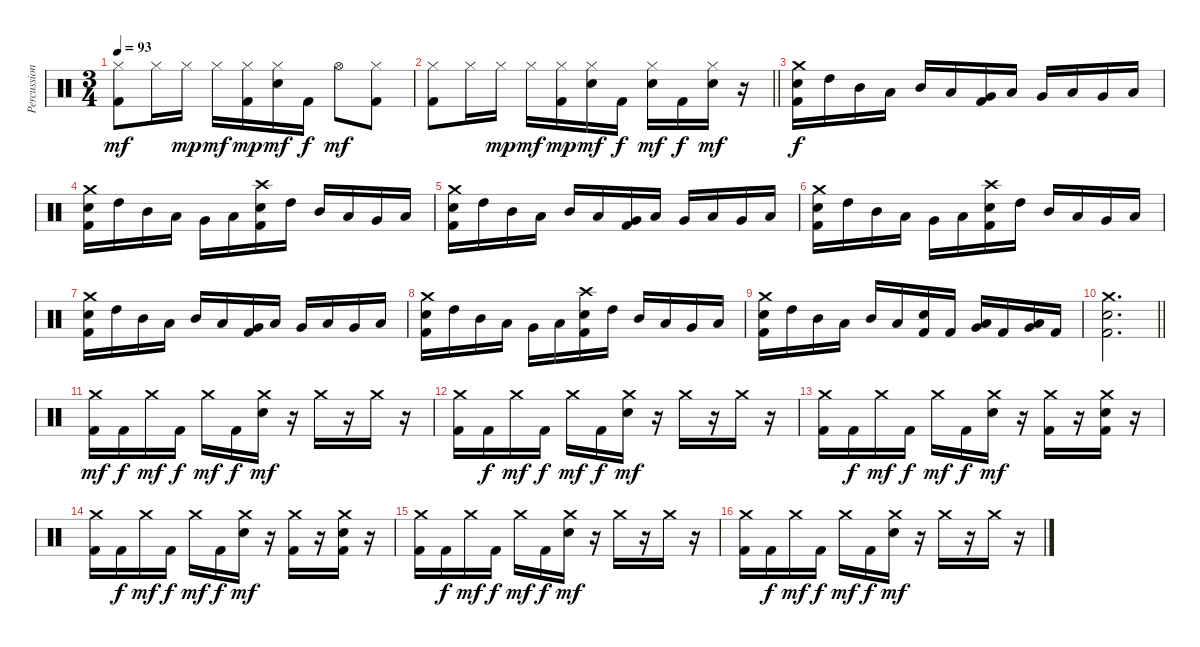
\track ("Percussion" "Percussion") {instrument percussion}
\staff {score}
\articulation defaults
\ts (3 4)
\tempo 93
\clef neutral
\ks c
("Kick (hit) 2" "Hi-Hat (closed)").8{dy mf} "Hi-Hat (closed)".16 "Hi-Hat (closed)".16{dy mp} "Hi-Hat (closed)".16{dy mf} ("Kick (hit) 2" "Hi-Hat (closed)").16{dy mp} ("Snare (hit) 2" "Hi-Hat (closed)").16{dy mf} "Kick (hit) 2".16{dy f} "Hi-Hat (open)".8{dy mf} ("Kick (hit) 2" "Hi-Hat (closed)").8 |
\barLineRight lightlight
("Kick (hit) 2" "Hi-Hat (closed)").8 "Hi-Hat (closed)".16 "Hi-Hat (closed)".16{dy mp} "Hi-Hat (closed)".16{dy mf} ("Kick (hit) 2" "Hi-Hat (closed)").16{dy mp} ("Snare (hit) 2" "Hi-Hat (closed)").16{dy mf} "Kick (hit) 2".16{dy f} ("Snare (hit) 2" "Hi-Hat (closed)").16{dy mf} "Kick (hit) 2".16{dy f} ("Snare (hit) 2" "Hi-Hat (closed)").16{dy mf} r.16 |
("Kick (hit) 2" "Snare (hit) 2" "Crash medium (hit)").16{dy f} "High Tom (hit)".16 "Mid Tom (hit)".16 "Low Tom (hit)".16 "Mid Tom (hit)".16 "Low Tom (hit)".16 ("Kick (hit) 2" "Very Low Tom (hit)").16 "Low Tom (hit)".16 "Very Low Tom (hit)".16 "Low Floor Tom (hit)".16 "Very Low Tom (hit)".16 "Low Floor Tom (hit)".16 |
("Kick (hit) 2" "Snare (hit) 2" "Crash medium (hit)").16 "High Tom (hit)".16 "Mid Tom (hit)".16 "Low Tom (hit)".16 "Very Low Tom (hit)".16 "Low Floor Tom (hit)".16 ("Kick (hit) 2" "Snare (hit) 2" "Crash high (hit)").16 "High Tom (hit)".16 "Mid Tom (hit)".16 "Low Tom (hit)".16 "Very Low Tom (hit)".16 "Low Floor Tom (hit)".16 |
("Kick (hit) 2" "Snare (hit) 2" "Crash medium (hit)").16 "High Tom (hit)".16 "Mid Tom (hit)".16 "Low Tom (hit)".16 "Mid Tom (hit)".16 "Low Tom (hit)".16 ("Kick (hit) 2" "Very Low Tom (hit)").16 "Low Tom (hit)".16 "Very Low Tom (hit)".16 "Low Floor Tom (hit)".16 "Very Low Tom (hit)".16 "Low Floor Tom (hit)".16 |
("Kick (hit) 2" "Snare (hit) 2" "Crash medium (hit)").16 "High Tom (hit)".16 "Mid Tom (hit)".16 "Low Tom (hit)".16 "Very Low Tom (hit)".16 "Low Floor Tom (hit)".16 ("Kick (hit) 2" "Snare (hit) 2" "Crash high (hit)").16 "High Tom (hit)".16 "Mid Tom (hit)".16 "Low Tom (hit)".16 "Very Low Tom (hit)".16 "Low Floor Tom (hit)".16 |
("Kick (hit) 2" "Snare (hit) 2" "Crash medium (hit)").16 "High Tom (hit)".16 "Mid Tom (hit)".16 "Low Tom (hit)".16 "Mid Tom (hit)".16 "Low Tom (hit)".16 ("Kick (hit) 2" "Very Low Tom (hit)").16 "Low Tom (hit)".16 "Very Low Tom (hit)".16 "Low Floor Tom (hit)".16 "Very Low Tom (hit)".16 "Low Floor Tom (hit)".16 |
("Kick (hit) 2" "Snare (hit) 2" "Crash medium (hit)").16 "High Tom (hit)".16 "Mid Tom (hit)".16 "Low Tom (hit)".16 "Very Low Tom (hit)".16 "Low Floor Tom (hit)".16 ("Kick (hit) 2" "Snare (hit) 2" "Crash high (hit)").16 "High Tom (hit)".16 "Mid Tom (hit)".16 "Low Tom (hit)".16 "Very Low Tom (hit)".16 "Low Floor Tom (hit)".16 |
("Kick (hit) 2" "Snare (hit) 2" "Crash medium (hit)").16 "High Tom (hit)".16 "Mid Tom (hit)".16 "Low Tom (hit)".16 "Mid Tom (hit)".16 "Low Tom (hit)".16 ("Kick (hit) 2" "Snare (hit) 2").16 "Kick (hit) 2".16 ("Low Tom (hit)" "Very Low Tom (hit)").16 "Kick (hit) 2".16 ("Very Low Tom (hit)" "Low Floor Tom (hit)").16 "Kick (hit) 2".16 |
\barLineRight lightlight
("Kick (hit) 2" "Snare (hit) 2" "Crash medium (hit)").2{d} |
("Kick (hit) 2" "Crash medium (hit)").16{dy mf} "Kick (hit) 2".16{dy f} "Crash medium (hit)".16{dy mf} "Kick (hit) 2".16{dy f} "Crash medium (hit)".16{dy mf} "Kick (hit) 2".16{dy f} ("Snare (hit) 2" "Crash medium (hit)").16{dy mf} r.16 "Crash medium (hit)".16 r.16 "Crash medium (hit)".16 r.16 |
("Kick (hit) 2" "Crash medium (hit)").16 "Kick (hit) 2".16{dy f} "Crash medium (hit)".16{dy mf} "Kick (hit) 2".16{dy f} "Crash medium (hit)".16{dy mf} "Kick (hit) 2".16{dy f} ("Snare (hit) 2" "Crash medium (hit)").16{dy mf} r.16 "Crash medium (hit)".16 r.16 "Crash medium (hit)".16 r.16 |
("Kick (hit) 2" "Crash medium (hit)").16 "Kick (hit) 2".16{dy f} "Crash medium (hit)".16{dy mf} "Kick (hit) 2".16{dy f} "Crash medium (hit)".16{dy mf} "Kick (hit) 2".16{dy f} ("Snare (hit) 2" "Crash medium (hit)").16{dy mf} r.16 ("Kick (hit) 2" "Crash medium (hit)").16 r.16 ("Kick (hit) 2" "Snare (hit) 2" "Crash medium (hit)").16 r.16 |
("Kick (hit) 2" "Crash medium (hit)").16 "Kick (hit) 2".16{dy f} "Crash medium (hit)".16{dy mf} "Kick (hit) 2".16{dy f} "Crash medium (hit)".16{dy mf} "Kick (hit) 2".16{dy f} ("Snare (hit) 2" "Crash medium (hit)").16{dy mf} r.16 ("Kick (hit) 2" "Crash medium (hit)").16 r.16 ("Kick (hit) 2" "Snare (hit) 2" "Crash medium (hit)").16 r.16 |
("Kick (hit) 2" "Crash medium (hit)").16 "Kick (hit) 2".16{dy f} "Crash medium (hit)".16{dy mf} "Kick (hit) 2".16{dy f} "Crash medium (hit)".16{dy mf} "Kick (hit) 2".16{dy f} ("Snare (hit) 2" "Crash medium (hit)").16{dy mf} r.16 "Crash medium (hit)".16 r.16 "Crash medium (hit)".16 r.16 |
("Kick (hit) 2" "Crash medium (hit)").16 "Kick (hit) 2".16{dy f} "Crash medium (hit)".16{dy mf} "Kick (hit) 2".16{dy f} "Crash medium (hit)".16{dy mf} "Kick (hit) 2".16{dy f} ("Snare (hit) 2" "Crash medium (hit)").16{dy mf} r.16 "Crash medium (hit)".16 r.16 "Crash medium (hit)".16 r.16
